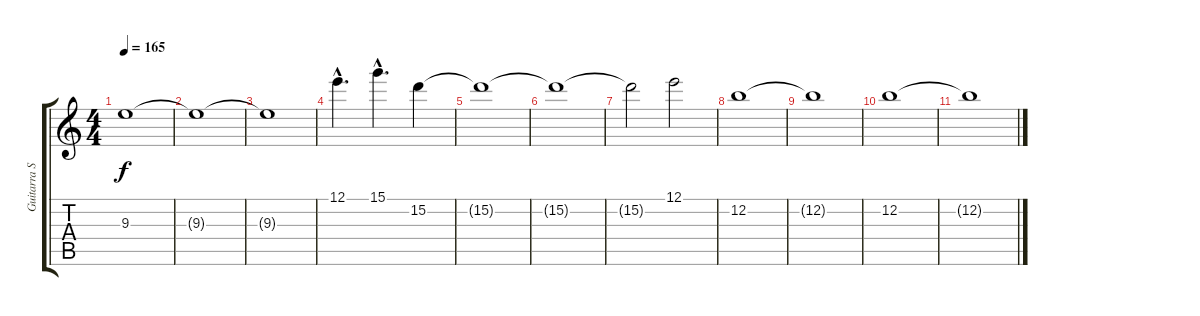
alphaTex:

\track ("Guitarra Solo" "Guitarra S") {instrument overdrivenguitar}
\staff {score tabs}
\tuning (E4 B3 G3 D3 A2 E2) {hide}
\ts (4 4)
\tempo 165
\clef g2
\ks c
9.3{t}.1{dy f} |
9.3{t}.1 |
9.3{t}.1 |
12.1{hac}.4{d} 15.1{hac}.4{d} 15.2.4 |
15.2{t}.1 |
15.2{t}.1 |
15.2{t}.2 12.1.2 |
12.2.1 |
12.2{t}.1 |
12.2.1 |
12.2{t}.1
